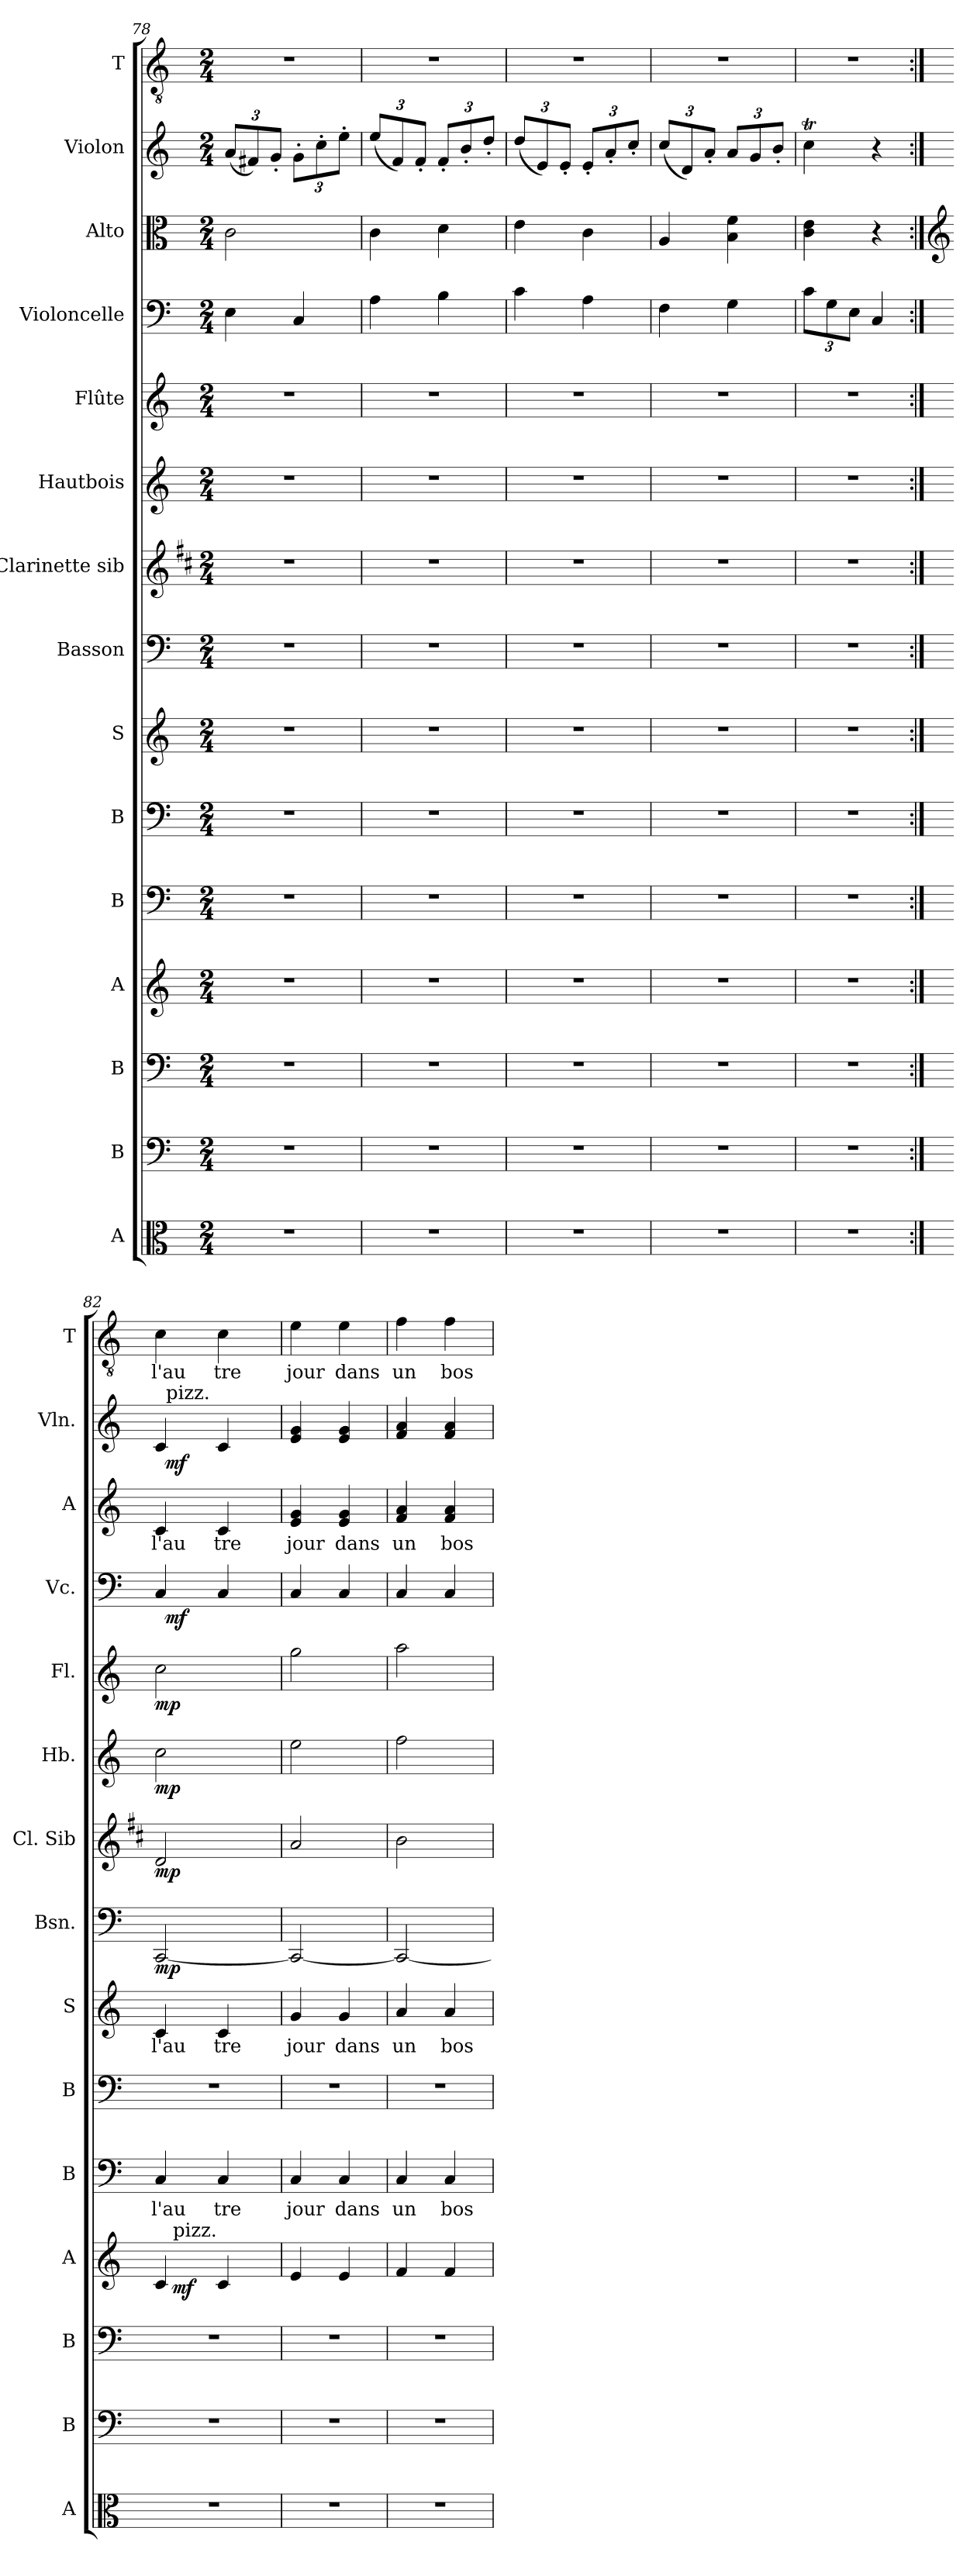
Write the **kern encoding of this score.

**kern	**kern	**kern	**kern	**dynam	**kern	**text	**kern	**kern	**text	**kern	**dynam	**kern	**dynam	**kern	**dynam	**kern	**dynam	**kern	**dynam	**kern	**text	**kern	**dynam	**kern	**text
*part15	*part14	*part13	*part12	*part12	*part11	*part11	*part10	*part9	*part9	*part8	*part8	*part7	*part7	*part6	*part6	*part5	*part5	*part4	*part4	*part3	*part3	*part2	*part2	*part1	*part1
*staff15	*staff14	*staff13	*staff12	*staff12	*staff11	*staff11	*staff10	*staff9	*staff9	*staff8	*staff8	*staff7	*staff7	*staff6	*staff6	*staff5	*staff5	*staff4	*staff4	*staff3	*staff3	*staff2	*staff2	*staff1	*staff1
*I"A	*I"B	*I"B	*I"A	*	*I"B	*	*I"B	*I"S	*	*I"Basson	*	*I"Clarinette sib	*	*I"Hautbois	*	*I"Flûte	*	*I"Violoncelle	*	*I"Alto	*	*I"Violon	*	*I"T	*
*I'A	*I'B	*I'B	*I'A	*	*I'B	*	*I'B	*I'S	*	*I'Bsn.	*	*I'Cl. Sib	*	*I'Hb.	*	*I'Fl.	*	*I'Vc.	*	*I'A	*	*I'Vln.	*	*I'T	*
*clefC3	*clefF4	*clefF4	*clefG2	*	*clefF4	*	*clefF4	*clefG2	*	*clefF4	*	*clefG2	*	*clefG2	*	*clefG2	*	*clefF4	*	*clefC3	*	*clefG2	*	*clefGv2	*
*	*	*	*	*	*	*	*	*	*	*	*	*ITrd1c2	*	*	*	*	*	*	*	*	*	*	*	*	*
*k[]	*k[]	*k[]	*k[]	*	*k[]	*	*k[]	*k[]	*	*k[]	*	*k[]	*	*k[]	*	*k[]	*	*k[]	*	*k[]	*	*k[]	*	*k[]	*
*C:	*C:	*C:	*C:	*	*C:	*	*C:	*C:	*	*C:	*	*C:	*	*C:	*	*C:	*	*C:	*	*C:	*	*C:	*	*C:	*
*M2/4	*M2/4	*M2/4	*M2/4	*	*M2/4	*	*M2/4	*M2/4	*	*M2/4	*	*M2/4	*	*M2/4	*	*M2/4	*	*M2/4	*	*M2/4	*	*M2/4	*	*M2/4	*
=78	=78	=78	=78	=78	=78	=78	=78	=78	=78	=78	=78	=78	=78	=78	=78	=78	=78	=78	=78	=78	=78	=78	=78	=78	=78
2r	2r	2r	2r	.	2r	.	2r	2r	.	2r	.	2r	.	2r	.	2r	.	4E\	.	2c\	.	(<12a/L	.	2r	.
.	.	.	.	.	.	.	.	.	.	.	.	.	.	.	.	.	.	.	.	.	.	12f#X/)	.	.	.
.	.	.	.	.	.	.	.	.	.	.	.	.	.	.	.	.	.	.	.	.	.	12g'</J	.	.	.
.	.	.	.	.	.	.	.	.	.	.	.	.	.	.	.	.	.	4C/	.	.	.	12g'>\L	.	.	.
.	.	.	.	.	.	.	.	.	.	.	.	.	.	.	.	.	.	.	.	.	.	12cc'>\	.	.	.
.	.	.	.	.	.	.	.	.	.	.	.	.	.	.	.	.	.	.	.	.	.	12ee'>\J	.	.	.
!!LO:LB:g=z
=79	=79	=79	=79	=79	=79	=79	=79	=79	=79	=79	=79	=79	=79	=79	=79	=79	=79	=79	=79	=79	=79	=79	=79	=79	=79
2r	2r	2r	2r	.	2r	.	2r	2r	.	2r	.	2r	.	2r	.	2r	.	4A\	.	4c\	.	(<12ee/L	.	2r	.
.	.	.	.	.	.	.	.	.	.	.	.	.	.	.	.	.	.	.	.	.	.	12f/)	.	.	.
.	.	.	.	.	.	.	.	.	.	.	.	.	.	.	.	.	.	.	.	.	.	12f'</J	.	.	.
.	.	.	.	.	.	.	.	.	.	.	.	.	.	.	.	.	.	4B\	.	4d\	.	12f'</L	.	.	.
.	.	.	.	.	.	.	.	.	.	.	.	.	.	.	.	.	.	.	.	.	.	12b'</	.	.	.
.	.	.	.	.	.	.	.	.	.	.	.	.	.	.	.	.	.	.	.	.	.	12dd'</J	.	.	.
=80	=80	=80	=80	=80	=80	=80	=80	=80	=80	=80	=80	=80	=80	=80	=80	=80	=80	=80	=80	=80	=80	=80	=80	=80	=80
2r	2r	2r	2r	.	2r	.	2r	2r	.	2r	.	2r	.	2r	.	2r	.	4c\	.	4e\	.	(<12dd/L	.	2r	.
.	.	.	.	.	.	.	.	.	.	.	.	.	.	.	.	.	.	.	.	.	.	12e/)	.	.	.
.	.	.	.	.	.	.	.	.	.	.	.	.	.	.	.	.	.	.	.	.	.	12e'</J	.	.	.
.	.	.	.	.	.	.	.	.	.	.	.	.	.	.	.	.	.	4A\	.	4c\	.	12e'</L	.	.	.
.	.	.	.	.	.	.	.	.	.	.	.	.	.	.	.	.	.	.	.	.	.	12a'</	.	.	.
.	.	.	.	.	.	.	.	.	.	.	.	.	.	.	.	.	.	.	.	.	.	12cc'</J	.	.	.
=81	=81	=81	=81	=81	=81	=81	=81	=81	=81	=81	=81	=81	=81	=81	=81	=81	=81	=81	=81	=81	=81	=81	=81	=81	=81
2r	2r	2r	2r	.	2r	.	2r	2r	.	2r	.	2r	.	2r	.	2r	.	4F\	.	4A/	.	(<12cc/L	.	2r	.
.	.	.	.	.	.	.	.	.	.	.	.	.	.	.	.	.	.	.	.	.	.	12d/)	.	.	.
.	.	.	.	.	.	.	.	.	.	.	.	.	.	.	.	.	.	.	.	.	.	12a'</J	.	.	.
.	.	.	.	.	.	.	.	.	.	.	.	.	.	.	.	.	.	4G\	.	4B\ 4f\	.	12a/L	.	.	.
.	.	.	.	.	.	.	.	.	.	.	.	.	.	.	.	.	.	.	.	.	.	12g/	.	.	.
.	.	.	.	.	.	.	.	.	.	.	.	.	.	.	.	.	.	.	.	.	.	12b'</J	.	.	.
=81X4	=81X4	=81X4	=81X4	=81X4	=81X4	=81X4	=81X4	=81X4	=81X4	=81X4	=81X4	=81X4	=81X4	=81X4	=81X4	=81X4	=81X4	=81X4	=81X4	=81X4	=81X4	=81X4	=81X4	=81X4	=81X4
2r	2r	2r	2r	.	2r	.	2r	2r	.	2r	.	2r	.	2r	.	2r	.	12c\L	.	4c\ 4e\	.	4ccT\	.	2r	.
.	.	.	.	.	.	.	.	.	.	.	.	.	.	.	.	.	.	12G\	.	.	.	.	.	.	.
.	.	.	.	.	.	.	.	.	.	.	.	.	.	.	.	.	.	12E\J	.	.	.	.	.	.	.
.	.	.	.	.	.	.	.	.	.	.	.	.	.	.	.	.	.	4C/	.	4r	.	4r	.	.	.
!!LO:PB:g=z
=82:|!	=82:|!	=82:|!	=82:|!	=82:|!	=82:|!	=82:|!	=82:|!	=82:|!	=82:|!	=82:|!	=82:|!	=82:|!	=82:|!	=82:|!	=82:|!	=82:|!	=82:|!	=82:|!	=82:|!	=82:|!	=82:|!	=82:|!	=82:|!	=82:|!	=82:|!
*	*	*	*	*	*	*	*	*	*	*	*	*	*	*	*	*	*	*	*	*clefG2	*	*	*	*	*
!	!	!	!	!	!	!	!	!	!	!	!	!	!	!	!	!	!	!LO:TX:a:t=pizz.	!	!	!	!	!	!	!
!	!	!	!	!	!	!LO:LY:b	!	!	!LO:LY:b	!	!LO:DY:b	!	!LO:DY:b	!	!LO:DY:b	!	!LO:DY:b	!	!	!	!LO:LY:b	!	!	!	!LO:LY:b
*	*	*	*^	*	*	*	*	*	*	*	*	*	*	*	*	*	*	*^	*	*	*	*^	*	*	*
2r	2r	2r	4c/	32ryy	.	4C/	l'au	2r	4c/	l'au	[2CC/	mp	2c/	mp	2cc\	mp	2cc\	mp	4C/	48ryy	.	4c/	l'au	4c/	48ryy	.	4c\	l'au
!	!	!	!	!	!	!	!	!	!	!	!	!	!	!	!	!	!	!	!	!	!	!	!	!	!LO:TX:a:t=pizz.	!	!	!
!	!	!	!	!	!	!	!	!	!	!	!	!	!	!	!	!	!	!	!	!	!LO:DY:b	!	!	!	!	!LO:DY:b	!	!
.	.	.	.	.	.	.	.	.	.	.	.	.	.	.	.	.	.	.	.	3ryy	mf	.	.	.	3ryy	mf	.	.
!	!	!	!	!LO:TX:a:t=pizz.	!	!	!	!	!	!	!	!	!	!	!	!	!	!	!	!	!	!	!	!	!	!	!	!
!	!	!	!	!	!LO:DY:b	!	!	!	!	!	!	!	!	!	!	!	!	!	!	!	!	!	!	!	!	!	!	!
.	.	.	.	4...ryy	mf	.	.	.	.	.	.	.	.	.	.	.	.	.	.	.	.	.	.	.	.	.	.	.
!	!	!	!	!	!	!	!LO:LY:b	!	!	!LO:LY:b	!	!	!	!	!	!	!	!	!	!	!	!	!LO:LY:b	!	!	!	!	!LO:LY:b
.	.	.	4c/	.	.	4C/	tre	.	4c/	tre	.	.	.	.	.	.	.	.	4C/	.	.	4c/	tre	4c/	.	.	4c\	tre
.	.	.	.	.	.	.	.	.	.	.	.	.	.	.	.	.	.	.	.	12..ryy	.	.	.	.	12..ryy	.	.	.
=83	=83	=83	=83	=83	=83	=83	=83	=83	=83	=83	=83	=83	=83	=83	=83	=83	=83	=83	=83	=83	=83	=83	=83	=83	=83	=83	=83	=83
!	!	!	!	!	!	!	!LO:LY:b	!	!	!LO:LY:b	!	!	!	!	!	!	!	!	!	!	!	!	!LO:LY:b	!	!	!	!	!LO:LY:b
*	*	*	*v	*v	*	*	*	*	*	*	*	*	*	*	*	*	*	*	*v	*v	*	*	*	*v	*v	*	*	*
2r	2r	2r	4e/	.	4C/	jour	2r	4g/	jour	2CC/_	.	2g/	.	2ee\	.	2gg\	.	4C/	.	4e/ 4g/	jour	4e/ 4g/	.	4e\	jour
!	!	!	!	!	!	!LO:LY:b	!	!	!LO:LY:b	!	!	!	!	!	!	!	!	!	!	!	!LO:LY:b	!	!	!	!LO:LY:b
.	.	.	4e/	.	4C/	dans	.	4g/	dans	.	.	.	.	.	.	.	.	4C/	.	4e/ 4g/	dans	4e/ 4g/	.	4e\	dans
=84	=84	=84	=84	=84	=84	=84	=84	=84	=84	=84	=84	=84	=84	=84	=84	=84	=84	=84	=84	=84	=84	=84	=84	=84	=84
!	!	!	!	!	!	!LO:LY:b	!	!	!LO:LY:b	!	!	!	!	!	!	!	!	!	!	!	!LO:LY:b	!	!	!	!LO:LY:b
2r	2r	2r	4f/	.	4C/	un	2r	4a/	un	2CC/_	.	2a\	.	2ff\	.	2aa\	.	4C/	.	4f/ 4a/	un	4f/ 4a/	.	4f\	un
!	!	!	!	!	!	!LO:LY:b	!	!	!LO:LY:b	!	!	!	!	!	!	!	!	!	!	!	!LO:LY:b	!	!	!	!LO:LY:b
.	.	.	4f/	.	4C/	bos-	.	4a/	bos-	.	.	.	.	.	.	.	.	4C/	.	4f/ 4a/	bos-	4f/ 4a/	.	4f\	bos-
=	=	=	=	=	=	=	=	=	=	=	=	=	=	=	=	=	=	=	=	=	=	=	=	=	=
*-	*-	*-	*-	*-	*-	*-	*-	*-	*-	*-	*-	*-	*-	*-	*-	*-	*-	*-	*-	*-	*-	*-	*-	*-	*-
